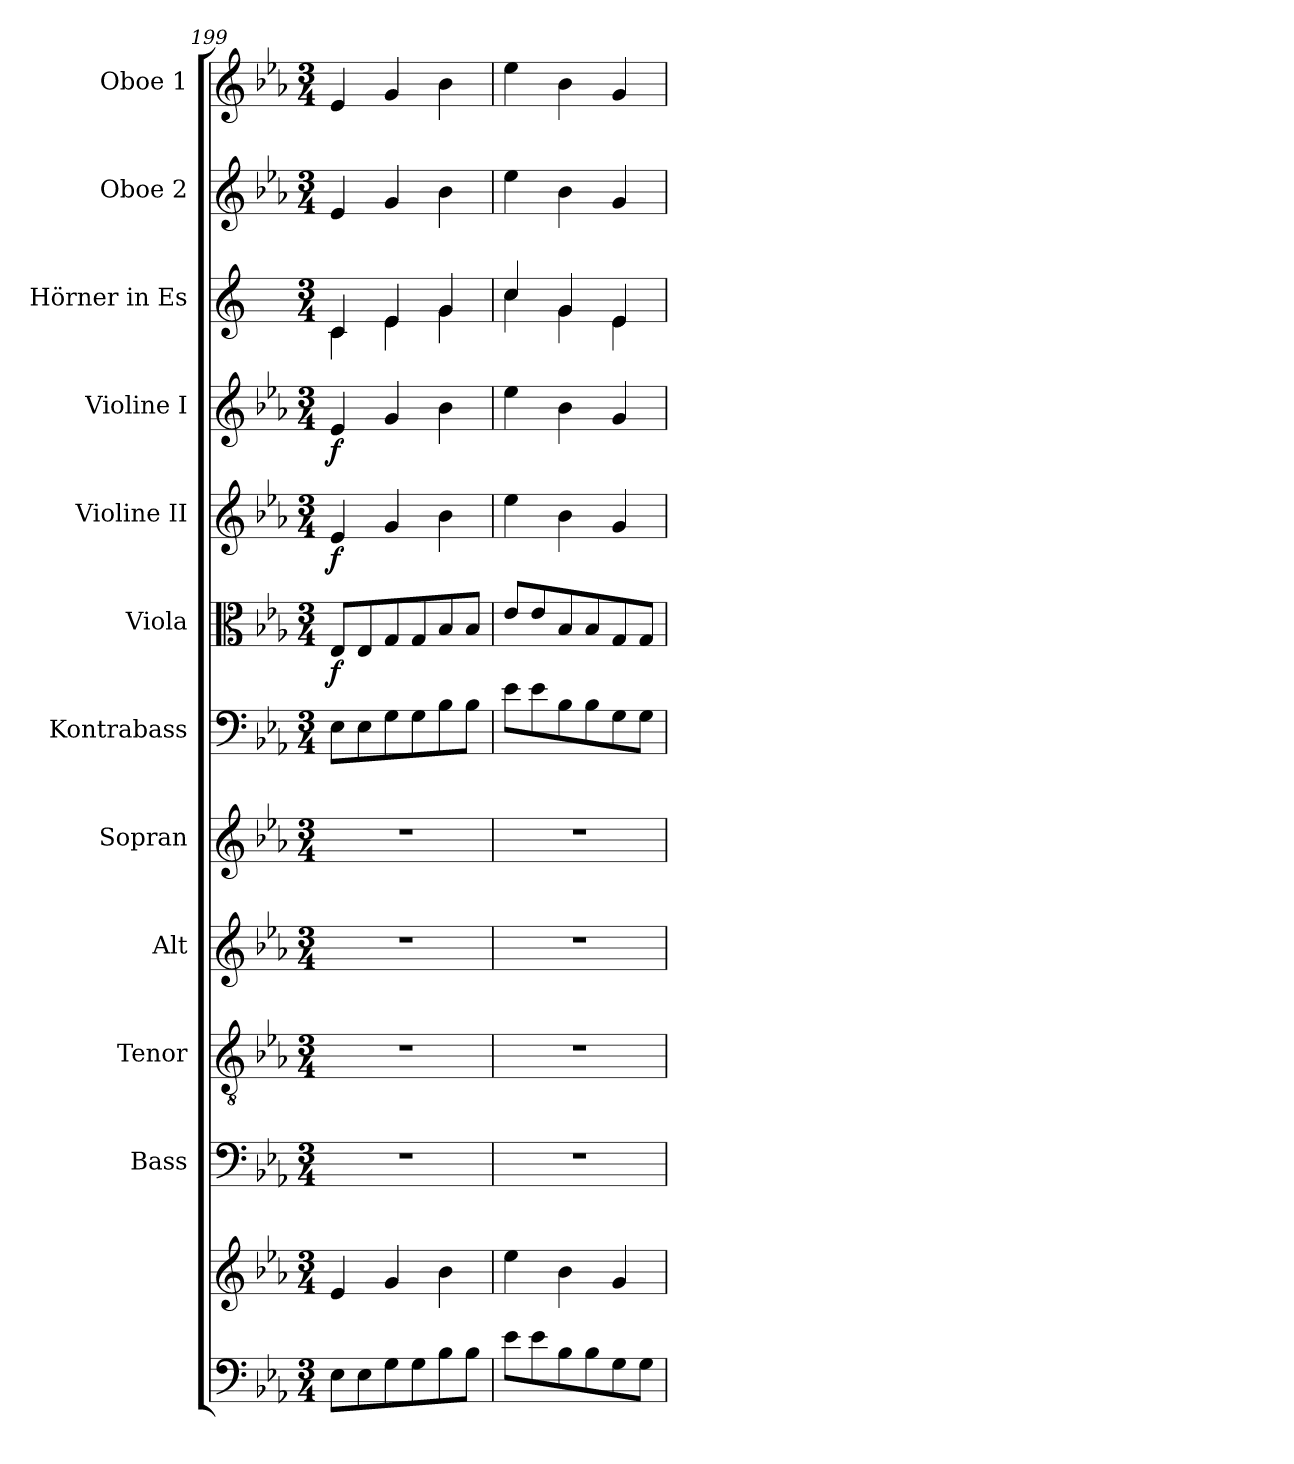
**kern	**kern	**kern	**kern	**kern	**kern	**kern	**kern	**dynam	**kern	**dynam	**kern	**dynam	**kern	**kern	**kern
*part12	*part12	*part11	*part10	*part9	*part8	*part7	*part6	*part6	*part5	*part5	*part4	*part4	*part3	*part2	*part1
*staff13	*staff12	*staff11	*staff10	*staff9	*staff8	*staff7	*staff6	*staff6	*staff5	*staff5	*staff4	*staff4	*staff3	*staff2	*staff1
*	*	*I"Bass	*I"Tenor	*I"Alt	*I"Sopran	*I"Kontrabass	*I"Viola	*	*I"Violine II	*	*I"Violine I	*	*I"Hörner in Es	*I"Oboe 2	*I"Oboe 1
*	*	*I'B.	*I'T.	*I'A.	*I'S.	*I'Kb.	*I'Vla.	*	*I'Vl. II	*	*I'Vl. I	*	*	*I'Ob. 2	*I'Ob. 1
*clefF4	*clefG2	*clefF4	*clefGv2	*clefG2	*clefG2	*clefF4	*clefC3	*	*clefG2	*	*clefG2	*	*clefG2	*clefG2	*clefG2
*	*	*	*	*	*	*ITrd7c12	*	*	*	*	*	*	*ITrd5c9	*	*
*k[b-e-a-]	*k[b-e-a-]	*k[b-e-a-]	*k[b-e-a-]	*k[b-e-a-]	*k[b-e-a-]	*k[b-e-a-]	*k[b-e-a-]	*	*k[b-e-a-]	*	*k[b-e-a-]	*	*k[b-e-a-]	*k[b-e-a-]	*k[b-e-a-]
*E-:	*E-:	*E-:	*E-:	*E-:	*E-:	*E-:	*E-:	*	*E-:	*	*E-:	*	*E-:	*E-:	*E-:
*M3/4	*M3/4	*M3/4	*M3/4	*M3/4	*M3/4	*M3/4	*M3/4	*	*M3/4	*	*M3/4	*	*M3/4	*M3/4	*M3/4
=199	=199	=199	=199	=199	=199	=199	=199	=199	=199	=199	=199	=199	=199	=199	=199
*	*	*	*	*	*	*	*	*	*	*	*	*	*^	*	*
!	!	!	!	!	!	!	!	!LO:DY:b	!	!LO:DY:b	!	!LO:DY:b	!	!	!	!
8E-\L	4e-/	2.r	2.r	2.r	2.r	8EE-\L	8E-/L	f	4e-/	f	4e-/	f	4E-/	4E-\	4e-/	4e-/
8E-\	.	.	.	.	.	8EE-\	8E-/	.	.	.	.	.	.	.	.	.
8G\	4g/	.	.	.	.	8GG\	8G/	.	4g/	.	4g/	.	4G/	4G\	4g/	4g/
8G\	.	.	.	.	.	8GG\	8G/	.	.	.	.	.	.	.	.	.
8B-\	4b-\	.	.	.	.	8BB-\	8B-/	.	4b-\	.	4b-\	.	4B-/	4B-\	4b-\	4b-\
8B-\J	.	.	.	.	.	8BB-\J	8B-/J	.	.	.	.	.	.	.	.	.
=200	=200	=200	=200	=200	=200	=200	=200	=200	=200	=200	=200	=200	=200	=200	=200	=200
8e-\L	4ee-\	2.r	2.r	2.r	2.r	8E-\L	8e-/L	.	4ee-\	.	4ee-\	.	4e-/	4e-\	4ee-\	4ee-\
8e-\	.	.	.	.	.	8E-\	8e-/	.	.	.	.	.	.	.	.	.
8B-\	4b-\	.	.	.	.	8BB-\	8B-/	.	4b-\	.	4b-\	.	4B-/	4B-\	4b-\	4b-\
8B-\	.	.	.	.	.	8BB-\	8B-/	.	.	.	.	.	.	.	.	.
8G\	4g/	.	.	.	.	8GG\	8G/	.	4g/	.	4g/	.	4G/	4G\	4g/	4g/
8G\J	.	.	.	.	.	8GG\J	8G/J	.	.	.	.	.	.	.	.	.
*	*	*	*	*	*	*	*	*	*	*	*	*	*v	*v	*	*
=	=	=	=	=	=	=	=	=	=	=	=	=	=	=	=
*-	*-	*-	*-	*-	*-	*-	*-	*-	*-	*-	*-	*-	*-	*-	*-
